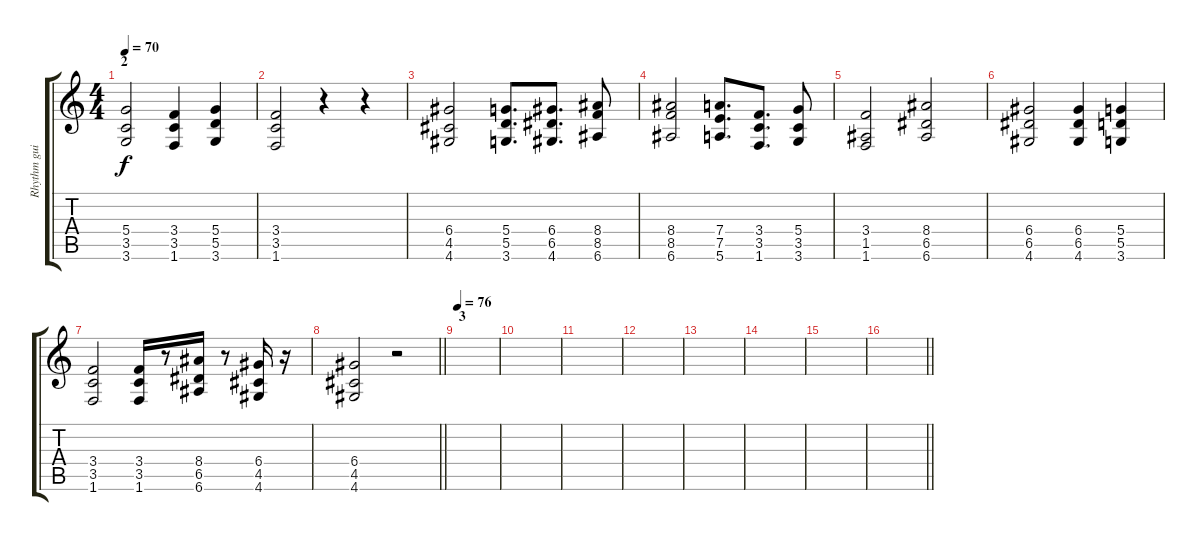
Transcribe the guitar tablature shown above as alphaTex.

\track ("Rhythm guitar" "Rhythm gui") {instrument distortionguitar}
\staff {score tabs}
\tuning (E4 B3 G3 D3 A2 E2) {hide}
\ts (4 4)
\section ("" "2")
\tempo 70
\clef g2
\ks c
(5.4 3.5 3.6).2{dy f} (3.4 3.5 1.6).4 (5.4 5.5 3.6).4 |
(3.4 3.5 1.6).2 r.4 r.4 |
(6.4 4.5 4.6).2 (5.4 5.5 3.6).8{d} (6.4 6.5 4.6).8{d} (8.4 8.5 6.6).8 |
(8.4 8.5 6.6).2 (7.4 7.5 5.6).8{d} (3.4 3.5 1.6).8{d} (5.4 3.5 3.6).8 |
(3.4 1.5 1.6).2 (8.4 6.5 6.6).2 |
(6.4 6.5 4.6).2 (6.4 6.5 4.6).4 (5.4 5.5 3.6).4 |
(3.4 3.5 1.6).2 (3.4 3.5 1.6).16 r.8 (8.4 6.5 6.6).16 r.8 (6.4 4.5 4.6).16 r.16 |
\barLineRight lightlight
(6.4 4.5 4.6).2 r.2 |
\section ("" "3")
\tempo 76
|
|
|
|
|
|
|
\barLineRight lightlight
